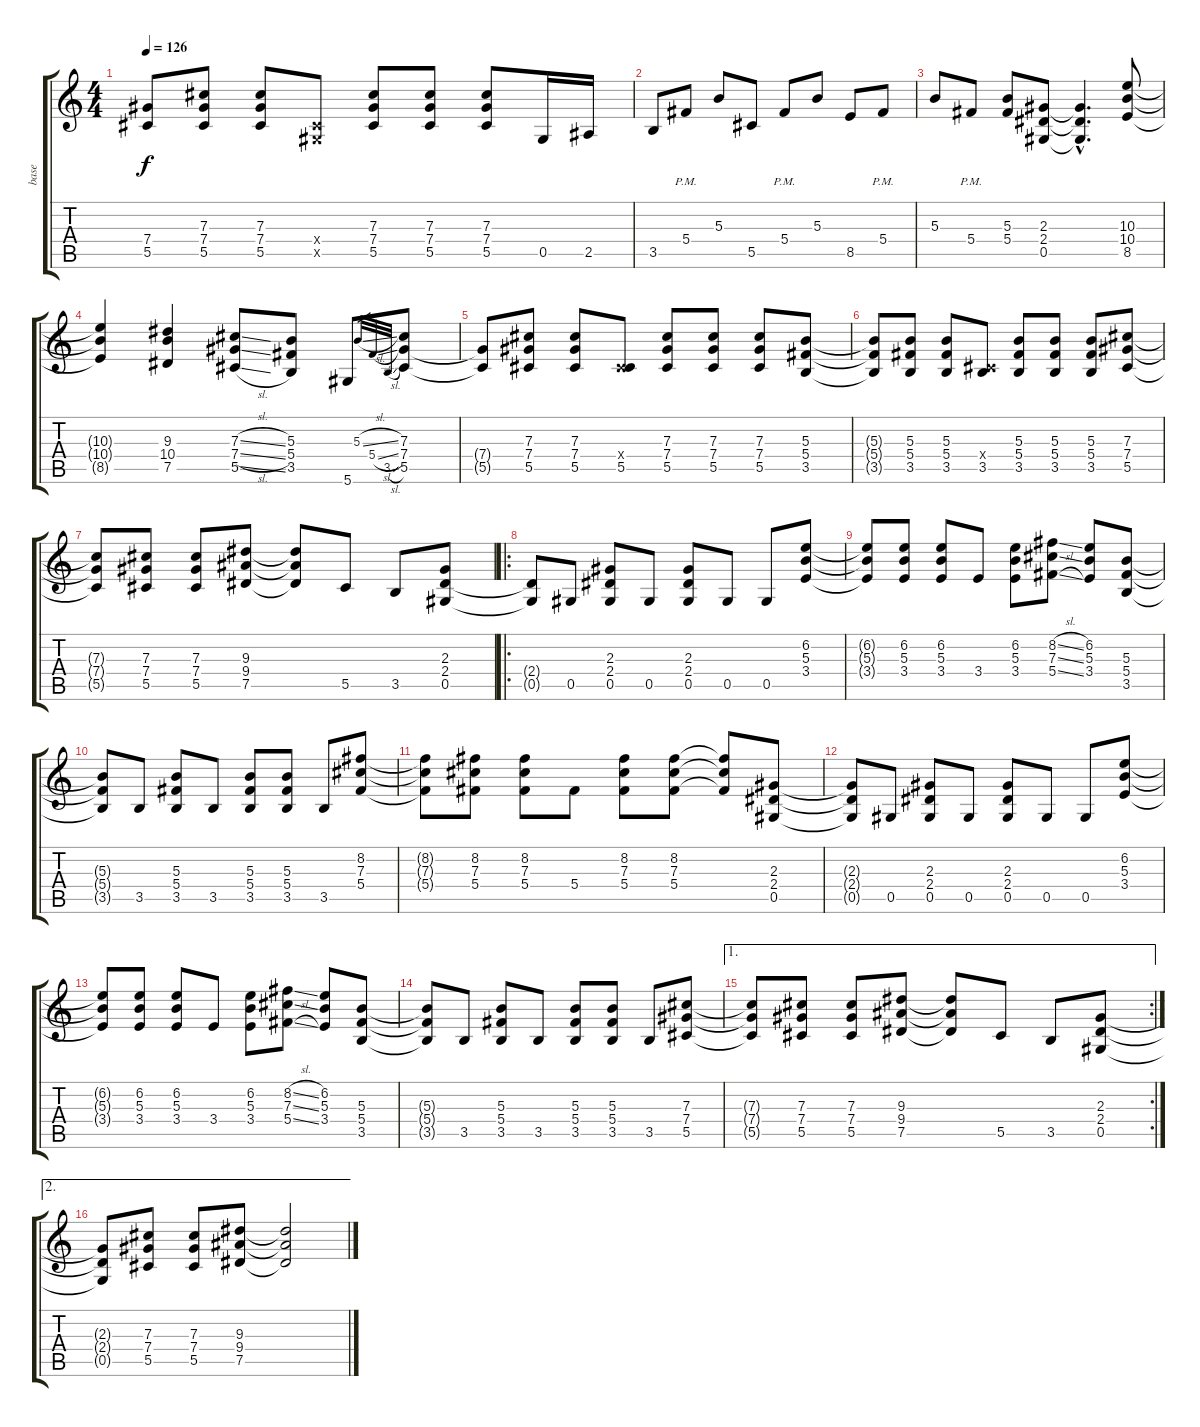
\track ("base" "base") {instrument overdrivenguitar}
\staff {score tabs}
\tuning (Eb4 Bb3 Gb3 Db3 Ab2 Eb2) {hide}
\ts (4 4)
\tempo 126
\clef g2
\ks c
(7.4{t} 5.5{t}).8{dy f} (7.3 7.4 5.5).8 (7.3 7.4 5.5).8 (0.4{x} 0.5{x}).8 (7.3 7.4 5.5).8 (7.3 7.4 5.5).8 (7.3 7.4 5.5).8 0.5.16 2.5.16 |
3.5.8 5.4{pm}.8 5.3.8 5.5.8 5.4{pm}.8 5.3.8 8.5.8 5.4{pm}.8 |
5.3.8 5.4{pm}.8 (5.3 5.4).8 (2.3 2.4 0.5).8 (2.3{hac t} 2.4{hac t} 0.5{hac t}).4{d} (10.3 10.4 8.5).8 |
(10.3{t} 10.4{t} 8.5{t}).4 (9.3 10.4 7.5).4 (7.3{sl} 7.4{sl} 5.5{sl}).8 (5.3 5.4 3.5).8 5.6.8 5.3{sl}.32{gr} 5.4{sl}.32{gr} 3.5{sl}.32{gr} (7.3 7.4 5.5).8 |
(7.4{t} 5.5{t}).8 (7.3 7.4 5.5).8 (7.3 7.4 5.5).8 (0.4{x} 5.5).8 (7.3 7.4 5.5).8 (7.3 7.4 5.5).8 (7.3 7.4 5.5).8 (5.3 5.4 3.5).8 |
(5.3{t} 5.4{t} 3.5{t}).8 (5.3 5.4 3.5).8 (5.3 5.4 3.5).8 (0.4{x} 3.5).8 (5.3 5.4 3.5).8 (5.3 5.4 3.5).8 (5.3 5.4 3.5).8 (7.3 7.4 5.5).8 |
(7.3{t} 7.4{t} 5.5{t}).8 (7.3 7.4 5.5).8 (7.3 7.4 5.5).8 (9.3 9.4 7.5).8 (9.3{t} 9.4{t} 7.5{t}).8 5.5.8 3.5.8 (2.3 2.4 0.5).8 |
\ro
(2.4{t} 0.5{t}).8 0.5.8 (2.3 2.4 0.5).8 0.5.8 (2.3 2.4 0.5).8 0.5.8 0.5.8 (6.2 5.3 3.4).8 |
(6.2{t} 5.3{t} 3.4{t}).8 (6.2 5.3 3.4).8 (6.2 5.3 3.4).8 3.4.8 (6.2 5.3 3.4).8 (8.2{sl} 7.3{sl} 5.4{sl}).8 (6.2 5.3 3.4).8 (5.3 5.4 3.5).8 |
(5.3{t} 5.4{t} 3.5{t}).8 3.5.8 (5.3 5.4 3.5).8 3.5.8 (5.3 5.4 3.5).8 (5.3 5.4 3.5).8 3.5.8 (8.2 7.3 5.4).8 |
(8.2{t} 7.3{t} 5.4{t}).8 (8.2 7.3 5.4).8 (8.2 7.3 5.4).8 5.4.8 (8.2 7.3 5.4).8 (8.2 7.3 5.4).8 (8.2{t} 7.3{t} 5.4{t}).8 (2.3 2.4 0.5).8 |
(2.3{t} 2.4{t} 0.5{t}).8 0.5.8 (2.3 2.4 0.5).8 0.5.8 (2.3 2.4 0.5).8 0.5.8 0.5.8 (6.2 5.3 3.4).8 |
(6.2{t} 5.3{t} 3.4{t}).8 (6.2 5.3 3.4).8 (6.2 5.3 3.4).8 3.4.8 (6.2 5.3 3.4).8 (8.2{sl} 7.3{sl} 5.4{sl}).8 (6.2 5.3 3.4).8 (5.3 5.4 3.5).8 |
(5.3{t} 5.4{t} 3.5{t}).8 3.5.8 (5.3 5.4 3.5).8 3.5.8 (5.3 5.4 3.5).8 (5.3 5.4 3.5).8 3.5.8 (7.3 7.4 5.5).8 |
\ae 1
\rc 2
(7.3{t} 7.4{t} 5.5{t}).8 (7.3 7.4 5.5).8 (7.3 7.4 5.5).8 (9.3 9.4 7.5).8 (9.3{t} 9.4{t} 7.5{t}).8 5.5.8 3.5.8 (2.3 2.4 0.5).8 |
\ae 2
(2.3{t} 2.4{t} 0.5{t}).8 (7.3 7.4 5.5).8 (7.3 7.4 5.5).8 (9.3 9.4 7.5).8 (9.3{t} 9.4{t} 7.5{t}).2
